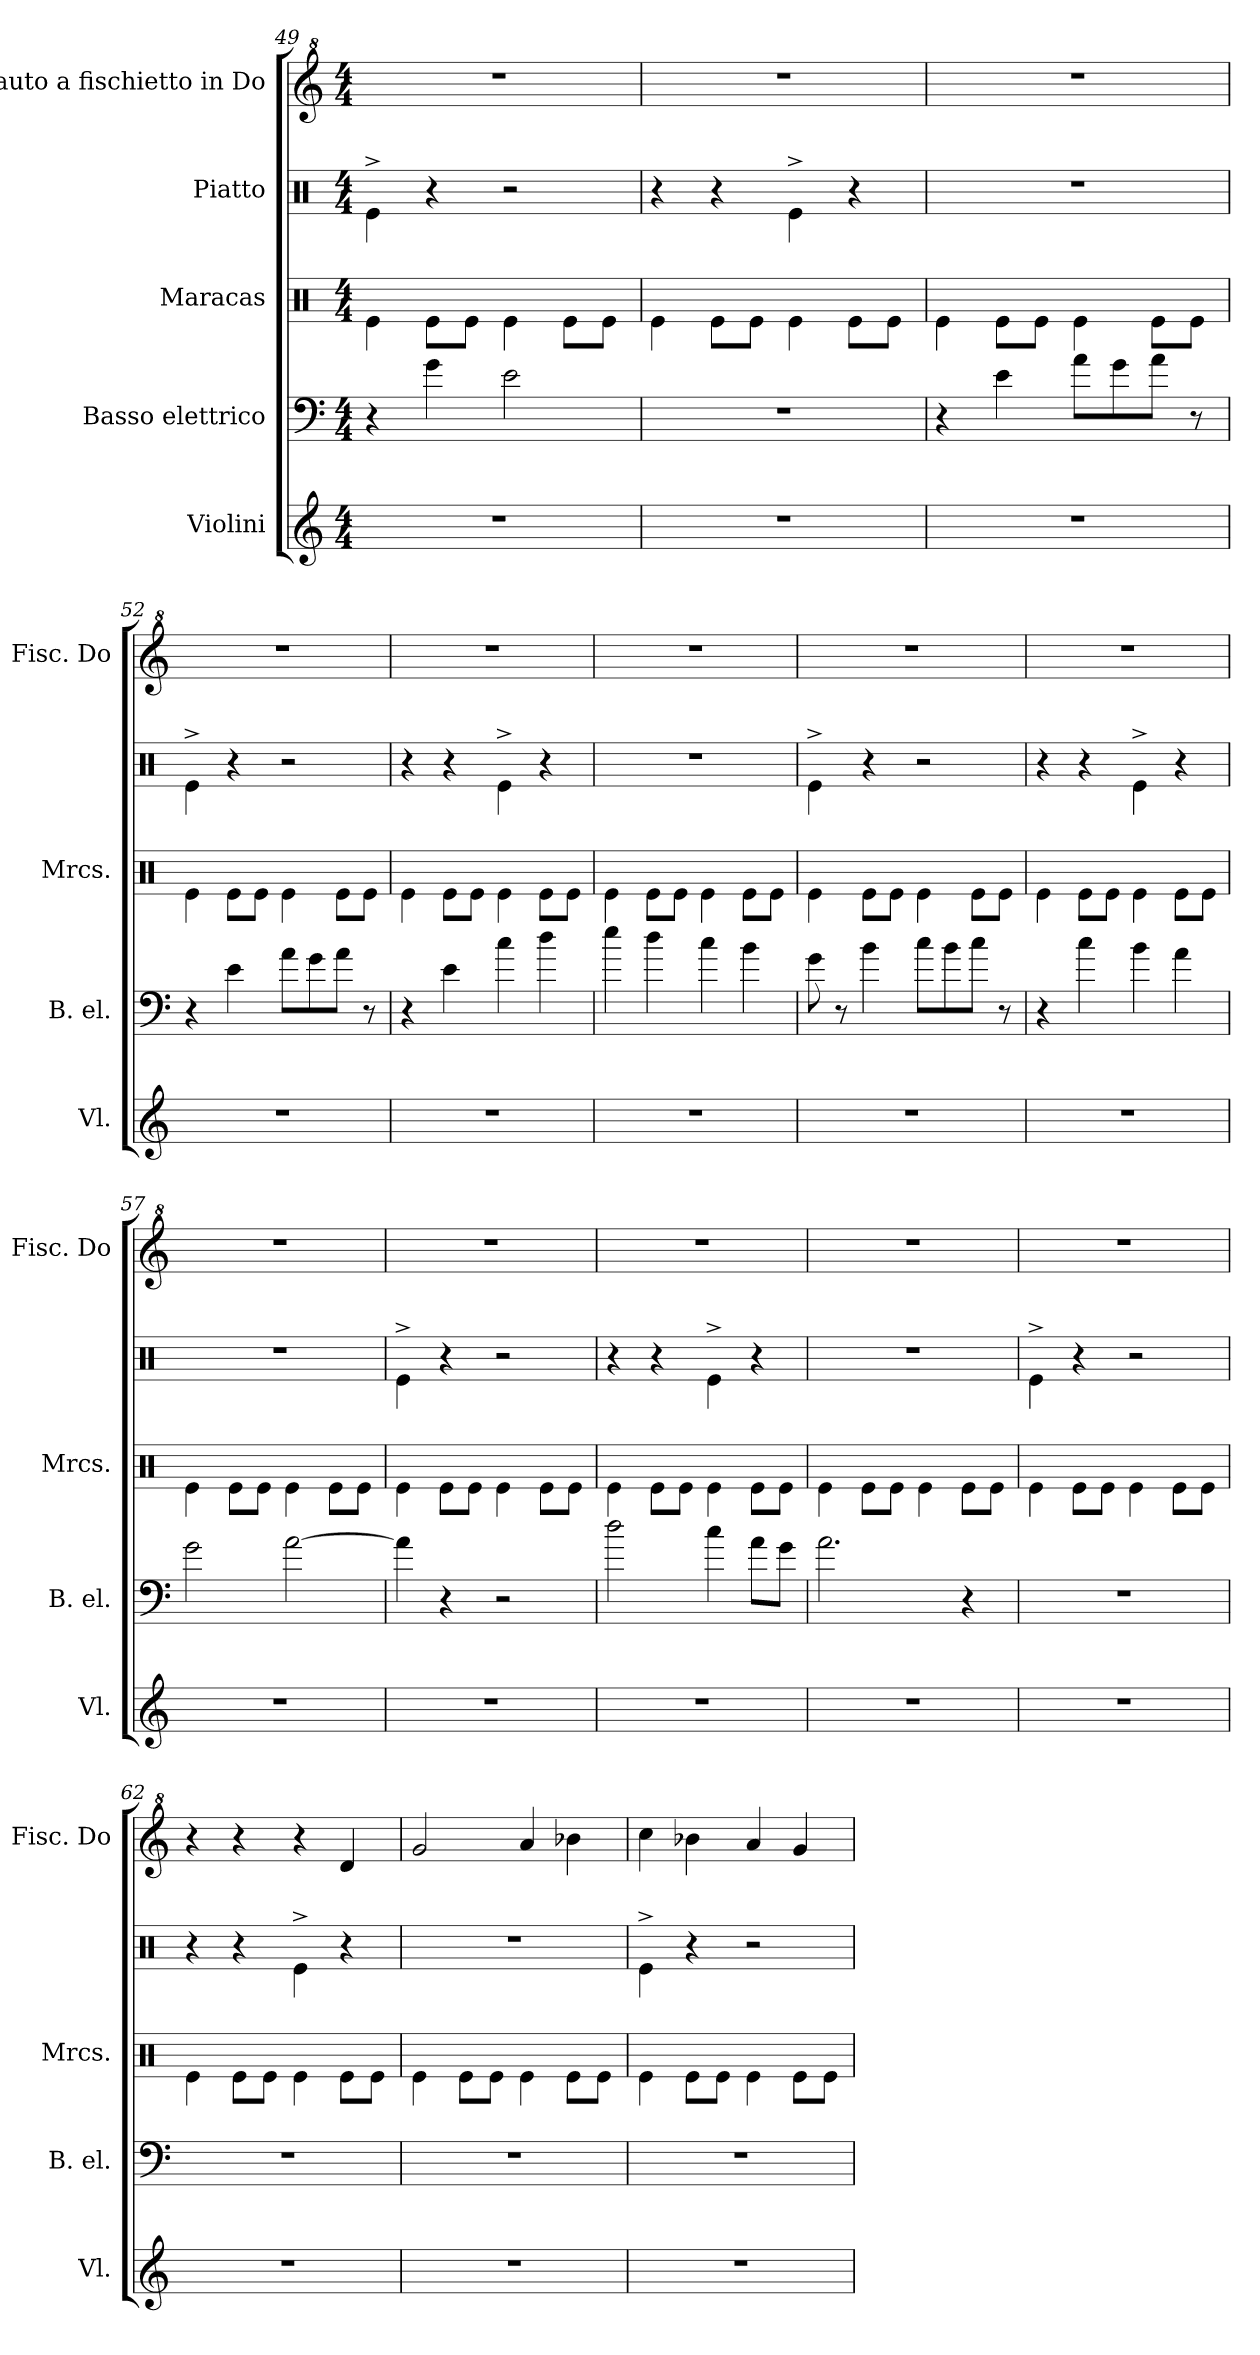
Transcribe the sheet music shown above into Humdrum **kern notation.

**kern	**kern	**kern	**kern	**kern
*part5	*part4	*part3	*part2	*part1
*staff5	*staff4	*staff3	*staff2	*staff1
*I"Violini	*I"Basso elettrico	*I"Maracas	*I"Piatto	*I"Flauto a fischietto in Do
*I'Vl.	*I'B. el.	*I'Mrcs.	*	*I'Fisc. Do
*clefG2	*clefF4	*clefX	*clefX	*clefG^2
*	*ITrd7c12	*	*	*
*k[]	*k[]	*k[]	*k[]	*k[]
*M4/4	*M4/4	*M4/4	*M4/4	*M4/4
=49	=49	=49	=49	=49
1r	4r	4Re\	4Re^\	1r
.	4G\	8Re\L	4r	.
.	.	8Re\J	.	.
.	2E\	4Re\	2r	.
.	.	8Re\L	.	.
.	.	8Re\J	.	.
=50	=50	=50	=50	=50
1r	1r	4Re\	4r	1r
.	.	8Re\L	4r	.
.	.	8Re\J	.	.
.	.	4Re\	4Re^\	.
.	.	8Re\L	4r	.
.	.	8Re\J	.	.
!!LO:LB:g=z
=51	=51	=51	=51	=51
1r	4r	4Re\	1r	1r
.	4E\	8Re\L	.	.
.	.	8Re\J	.	.
.	8A\L	4Re\	.	.
.	8G\	.	.	.
.	8A\J	8Re\L	.	.
.	8r	8Re\J	.	.
=52	=52	=52	=52	=52
1r	4r	4Re\	4Re^\	1r
.	4E\	8Re\L	4r	.
.	.	8Re\J	.	.
.	8A\L	4Re\	2r	.
.	8G\	.	.	.
.	8A\J	8Re\L	.	.
.	8r	8Re\J	.	.
=53	=53	=53	=53	=53
1r	4r	4Re\	4r	1r
.	4E\	8Re\L	4r	.
.	.	8Re\J	.	.
.	4c\	4Re\	4Re^\	.
.	4d\	8Re\L	4r	.
.	.	8Re\J	.	.
=54	=54	=54	=54	=54
1r	4e\	4Re\	1r	1r
.	4d\	8Re\L	.	.
.	.	8Re\J	.	.
.	4c\	4Re\	.	.
.	4B\	8Re\L	.	.
.	.	8Re\J	.	.
=55	=55	=55	=55	=55
1r	8G\	4Re\	4Re^\	1r
.	8r	.	.	.
.	4B\	8Re\L	4r	.
.	.	8Re\J	.	.
.	8c\L	4Re\	2r	.
.	8B\	.	.	.
.	8c\J	8Re\L	.	.
.	8r	8Re\J	.	.
!!LO:PB:g=z
=56	=56	=56	=56	=56
1r	4r	4Re\	4r	1r
.	4c\	8Re\L	4r	.
.	.	8Re\J	.	.
.	4B\	4Re\	4Re^\	.
.	4A\	8Re\L	4r	.
.	.	8Re\J	.	.
=57	=57	=57	=57	=57
1r	2G\	4Re\	1r	1r
.	.	8Re\L	.	.
.	.	8Re\J	.	.
.	[2A\	4Re\	.	.
.	.	8Re\L	.	.
.	.	8Re\J	.	.
=58	=58	=58	=58	=58
1r	4A\]	4Re\	4Re^\	1r
.	4r	8Re\L	4r	.
.	.	8Re\J	.	.
.	2r	4Re\	2r	.
.	.	8Re\L	.	.
.	.	8Re\J	.	.
=59	=59	=59	=59	=59
1r	2d\	4Re\	4r	1r
.	.	8Re\L	4r	.
.	.	8Re\J	.	.
.	4c\	4Re\	4Re^\	.
.	8A\L	8Re\L	4r	.
.	8G\J	8Re\J	.	.
=60	=60	=60	=60	=60
1r	2.A\	4Re\	1r	1r
.	.	8Re\L	.	.
.	.	8Re\J	.	.
.	.	4Re\	.	.
.	4r	8Re\L	.	.
.	.	8Re\J	.	.
=61	=61	=61	=61	=61
1r	1r	4Re\	4Re^\	1r
.	.	8Re\L	4r	.
.	.	8Re\J	.	.
.	.	4Re\	2r	.
.	.	8Re\L	.	.
.	.	8Re\J	.	.
!!LO:LB:g=z
=62	=62	=62	=62	=62
1r	1r	4Re\	4r	4r
.	.	8Re\L	4r	4r
.	.	8Re\J	.	.
.	.	4Re\	4Re^\	4r
.	.	8Re\L	4r	4dd/
.	.	8Re\J	.	.
=63	=63	=63	=63	=63
1r	1r	4Re\	1r	2gg/
.	.	8Re\L	.	.
.	.	8Re\J	.	.
.	.	4Re\	.	4aa/
.	.	8Re\L	.	4bb-X\
.	.	8Re\J	.	.
=64	=64	=64	=64	=64
1r	1r	4Re\	4Re^\	4ccc\
.	.	8Re\L	4r	4bb-X\
.	.	8Re\J	.	.
.	.	4Re\	2r	4aa/
.	.	8Re\L	.	4gg/
.	.	8Re\J	.	.
=	=	=	=	=
*-	*-	*-	*-	*-
